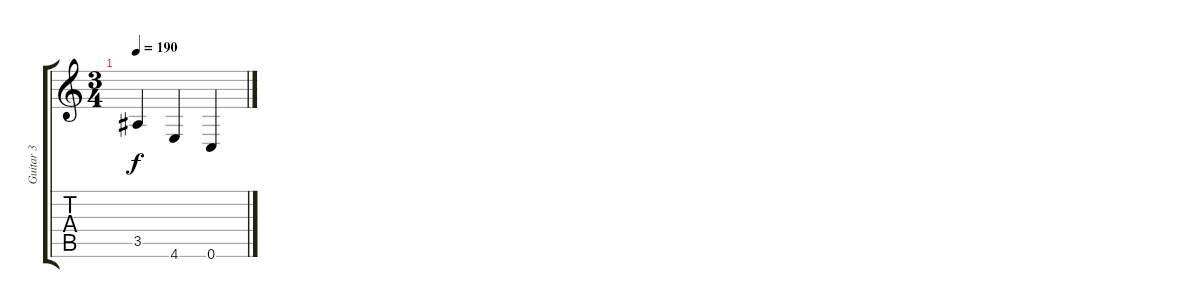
\track ("Guitar 3" "Guitar 3") {instrument distortionguitar}
\staff {score tabs}
\tuning (D4 A3 F3 C3 G2 C2) {hide}
\ts (3 4)
\tempo 190
\clef g2
\ks c
3.5.4{dy f} 4.6.4 0.6.4
